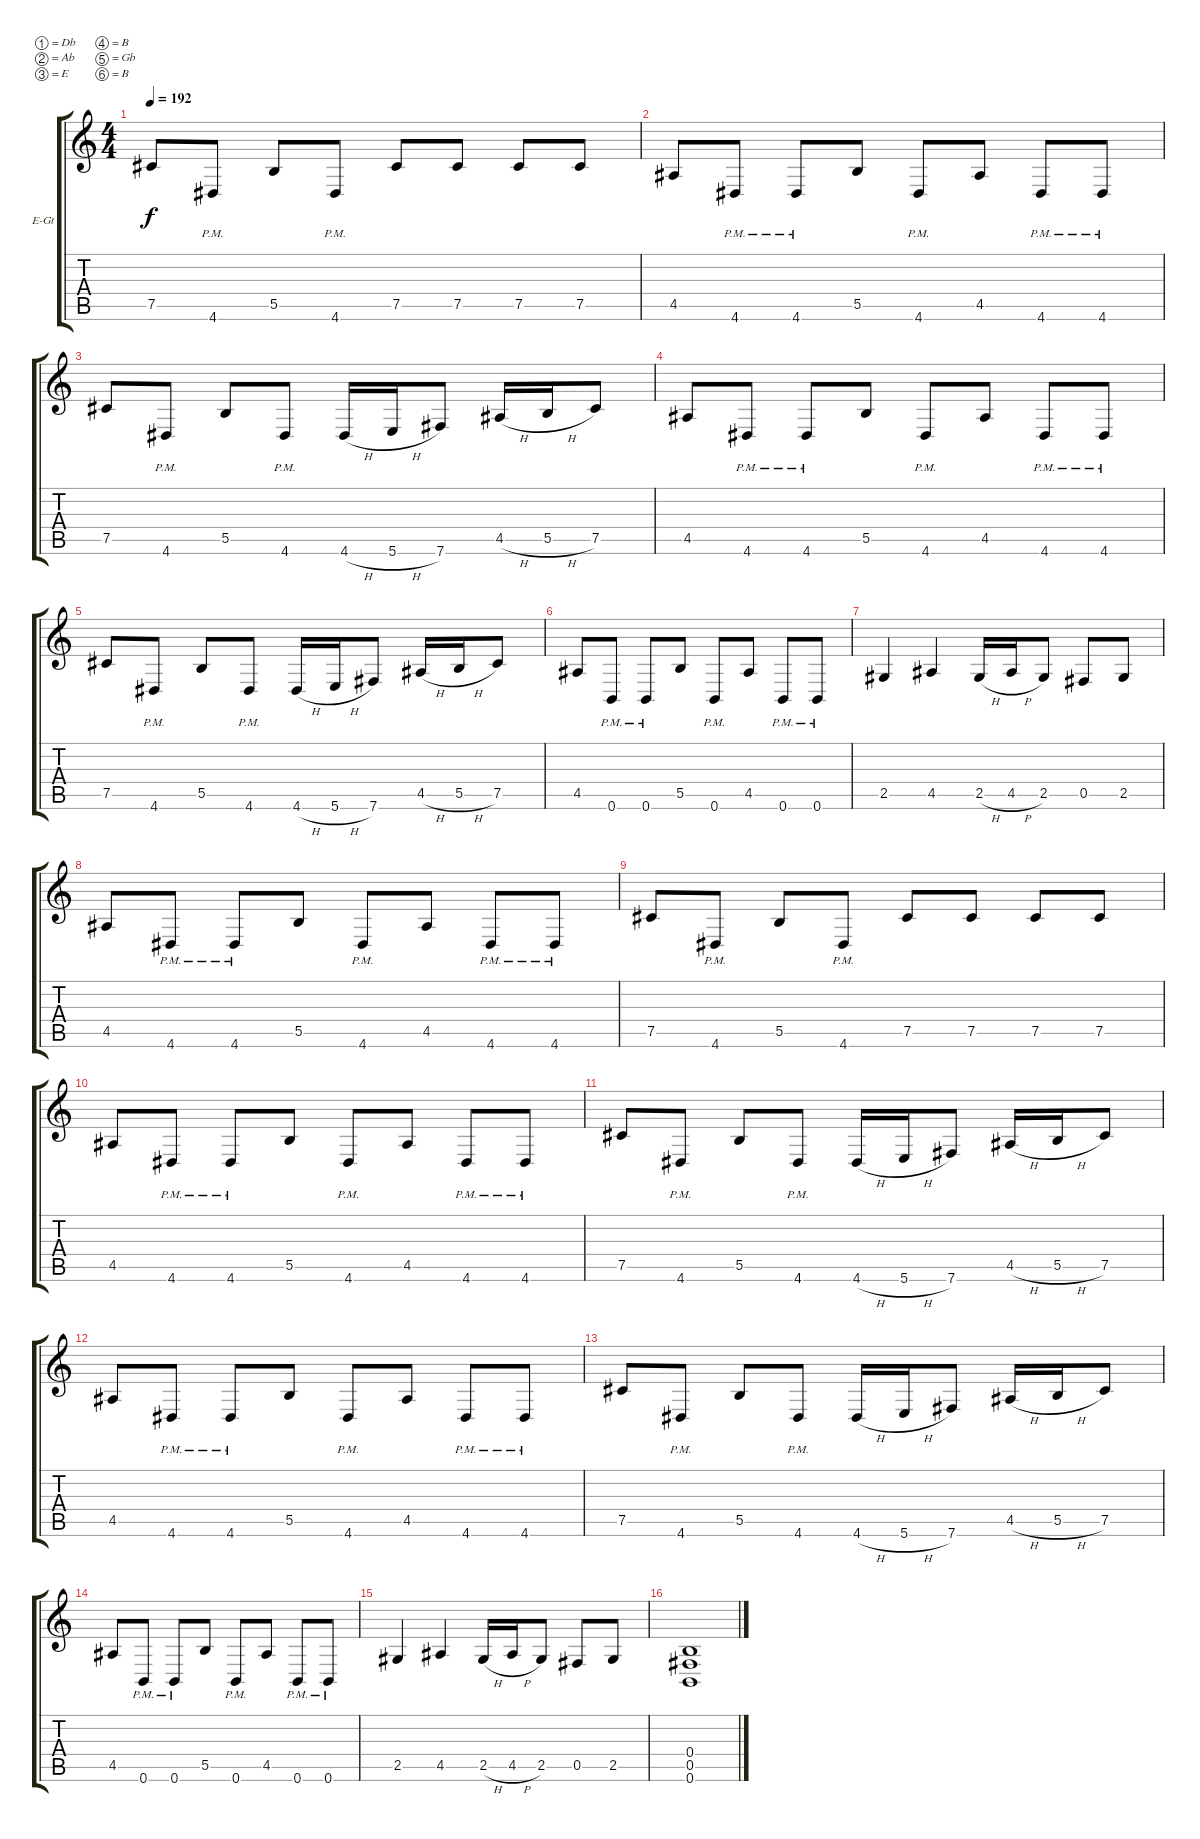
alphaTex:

\bracketExtendMode groupsimilarinstruments
\firstSystemTrackNameOrientation horizontal
\otherSystemsTrackNameOrientation horizontal
\track ("Nik Davies" "E-Gt") {instrument distortionguitar}
\staff {score tabs}
\tuning (Db4 Ab3 E3 B2 Gb2 B1)
\ts (4 4)
\tempo 192
\clef g2
\ks aminor
7.5.8{dy f} 4.6{pm}.8 5.5.8 4.6{pm}.8 7.5.8 7.5.8 7.5.8 7.5.8 |
4.5.8 4.6{pm}.8 4.6{pm}.8 5.5.8 4.6{pm}.8 4.5.8 4.6{pm}.8 4.6{pm}.8 |
7.5.8 4.6{pm}.8 5.5.8 4.6{pm}.8 4.6{h}.16 5.6{h}.16 7.6.8 4.5{h}.16 5.5{h}.16 7.5.8 |
4.5.8 4.6{pm}.8 4.6{pm}.8 5.5.8 4.6{pm}.8 4.5.8 4.6{pm}.8 4.6{pm}.8 |
7.5.8 4.6{pm}.8 5.5.8 4.6{pm}.8 4.6{h}.16 5.6{h}.16 7.6.8 4.5{h}.16 5.5{h}.16 7.5.8 |
4.5.8 0.6{pm}.8 0.6{pm}.8 5.5.8 0.6{pm}.8 4.5.8 0.6{pm}.8 0.6{pm}.8 |
2.5.4 4.5.4 2.5{h}.16 4.5{h}.16 2.5.8 0.5.8 2.5.8 |
4.5.8 4.6{pm}.8 4.6{pm}.8 5.5.8 4.6{pm}.8 4.5.8 4.6{pm}.8 4.6{pm}.8 |
7.5.8 4.6{pm}.8 5.5.8 4.6{pm}.8 7.5.8 7.5.8 7.5.8 7.5.8 |
4.5.8 4.6{pm}.8 4.6{pm}.8 5.5.8 4.6{pm}.8 4.5.8 4.6{pm}.8 4.6{pm}.8 |
7.5.8 4.6{pm}.8 5.5.8 4.6{pm}.8 4.6{h}.16 5.6{h}.16 7.6.8 4.5{h}.16 5.5{h}.16 7.5.8 |
4.5.8 4.6{pm}.8 4.6{pm}.8 5.5.8 4.6{pm}.8 4.5.8 4.6{pm}.8 4.6{pm}.8 |
7.5.8 4.6{pm}.8 5.5.8 4.6{pm}.8 4.6{h}.16 5.6{h}.16 7.6.8 4.5{h}.16 5.5{h}.16 7.5.8 |
4.5.8 0.6{pm}.8 0.6{pm}.8 5.5.8 0.6{pm}.8 4.5.8 0.6{pm}.8 0.6{pm}.8 |
2.5.4 4.5.4 2.5{h}.16 4.5{h}.16 2.5.8 0.5.8 2.5.8 |
(0.6 0.5 0.4).1
